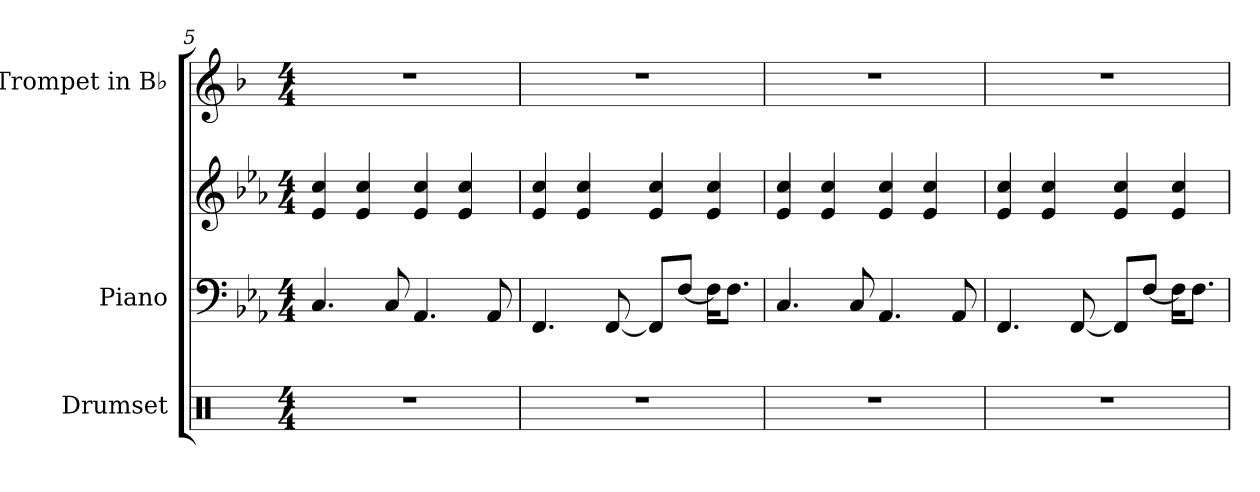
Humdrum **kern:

**kern	**kern	**kern	**kern
*part3	*part2	*part2	*part1
*staff4	*staff3	*staff2	*staff1
*I"Drumset	*I"Piano	*	*I"Trompet in B♭
*	*I'Pno	*	*
*clefX	*clefF4	*clefG2	*clefG2
*	*	*	*ITrd1c2
*k[]	*k[b-e-a-]	*k[b-e-a-]	*k[b-e-a-]
*M4/4	*M4/4	*M4/4	*M4/4
=5	=5	=5	=5
1r	4.C/	4e-/ 4cc/	1r
.	.	4e-/ 4cc/	.
.	8C/	.	.
.	4.AA-/	4e-/ 4cc/	.
.	.	4e-/ 4cc/	.
.	8AA-/	.	.
=6	=6	=6	=6
1r	4.FF/	4e-/ 4cc/	1r
.	.	4e-/ 4cc/	.
.	[8FF/	.	.
.	8FF/L]	4e-/ 4cc/	.
.	[8F/J	.	.
.	16F\KL]	4e-/ 4cc/	.
.	8.F\J	.	.
=7	=7	=7	=7
1r	4.C/	4e-/ 4cc/	1r
.	.	4e-/ 4cc/	.
.	8C/	.	.
.	4.AA-/	4e-/ 4cc/	.
.	.	4e-/ 4cc/	.
.	8AA-/	.	.
!!LO:LB:g=z
=8	=8	=8	=8
1r	4.FF/	4e-/ 4cc/	1r
.	.	4e-/ 4cc/	.
.	[8FF/	.	.
.	8FF/L]	4e-/ 4cc/	.
.	[8F/J	.	.
.	16F\KL]	4e-/ 4cc/	.
.	8.F\J	.	.
=	=	=	=
*-	*-	*-	*-
